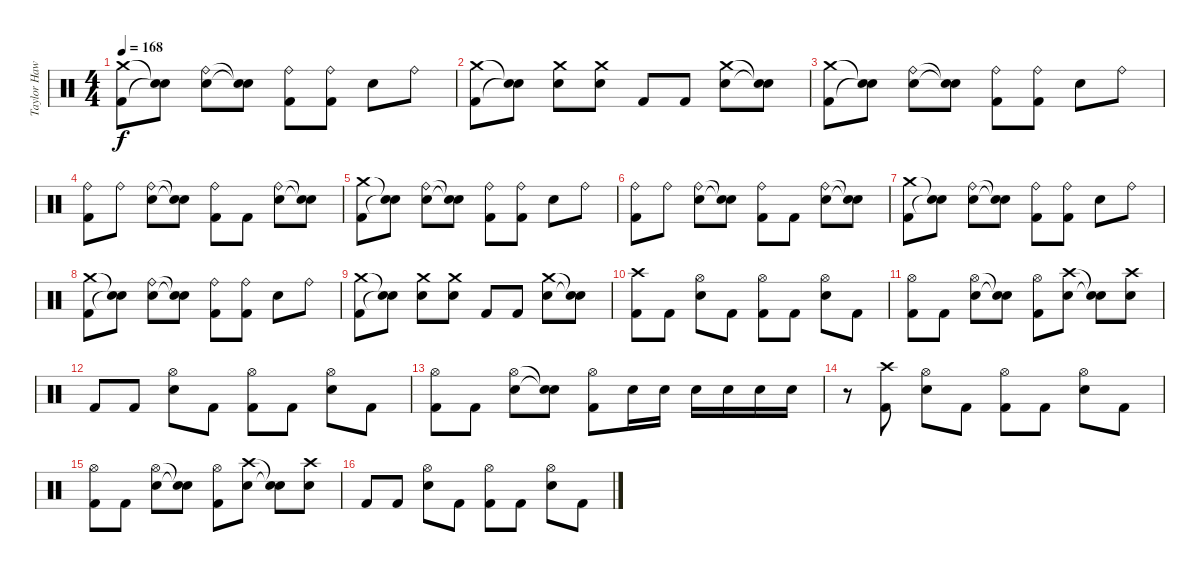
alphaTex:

\track ("Taylor Hawkins" "Taylor Haw") {instrument percussion}
\staff {score}
\articulation defaults
\ts (4 4)
\tempo 168
\clef neutral
\ks c
("Crash medium (hit)" "Kick (hit) 2").8{dy f} ("Snare (hit)"{t} "Snare (hit)"{t}).8 ("Ride (bell)" "Snare (hit) 2").8 ("Snare (hit)"{t} "Snare (hit)"{t}).8 ("Ride (bell)" "Kick (hit) 2").8 ("Ride (bell)" "Kick (hit) 2").8 "Snare (hit) 2".8 "Ride (bell)".8 |
("Crash medium (hit)" "Kick (hit) 2").8 ("Snare (hit)"{t} "Snare (hit)"{t}).8 ("Crash medium (hit)" "Snare (hit) 2").8 ("Crash medium (hit)" "Snare (hit) 2").8 "Kick (hit) 2".8 "Kick (hit) 2".8 ("Crash medium (hit)" "Snare (hit) 2").8 ("Snare (hit)"{t} "Snare (hit)"{t}).8 |
("Crash medium (hit)" "Kick (hit) 2").8 ("Snare (hit)"{t} "Snare (hit)"{t}).8 ("Ride (bell)" "Snare (hit) 2").8 ("Snare (hit)"{t} "Snare (hit)"{t}).8 ("Ride (bell)" "Kick (hit) 2").8 ("Ride (bell)" "Kick (hit) 2").8 "Snare (hit) 2".8 "Ride (bell)".8 |
("Ride (bell)" "Kick (hit) 2").8 "Ride (bell)".8 ("Ride (bell)" "Snare (hit) 2").8 ("Snare (hit)"{t} "Snare (hit)"{t}).8 ("Ride (bell)" "Kick (hit) 2").8 "Kick (hit) 2".8 ("Ride (bell)" "Snare (hit) 2").8 ("Snare (hit)"{t} "Snare (hit)"{t}).8 |
("Crash medium (hit)" "Kick (hit) 2").8 ("Snare (hit)"{t} "Snare (hit)"{t}).8 ("Ride (bell)" "Snare (hit) 2").8 ("Snare (hit)"{t} "Snare (hit)"{t}).8 ("Ride (bell)" "Kick (hit) 2").8 ("Ride (bell)" "Kick (hit) 2").8 "Snare (hit) 2".8 "Ride (bell)".8 |
("Ride (bell)" "Kick (hit) 2").8 "Ride (bell)".8 ("Ride (bell)" "Snare (hit) 2").8 ("Snare (hit)"{t} "Snare (hit)"{t}).8 ("Ride (bell)" "Kick (hit) 2").8 "Kick (hit) 2".8 ("Ride (bell)" "Snare (hit) 2").8 ("Snare (hit)"{t} "Snare (hit)"{t}).8 |
("Crash medium (hit)" "Kick (hit) 2").8 ("Snare (hit)"{t} "Snare (hit)"{t}).8 ("Ride (bell)" "Snare (hit) 2").8 ("Snare (hit)"{t} "Snare (hit)"{t}).8 ("Ride (bell)" "Kick (hit) 2").8 ("Ride (bell)" "Kick (hit) 2").8 "Snare (hit) 2".8 "Ride (bell)".8 |
("Crash medium (hit)" "Kick (hit) 2").8 ("Snare (hit)"{t} "Snare (hit)"{t}).8 ("Ride (bell)" "Snare (hit) 2").8 ("Snare (hit)"{t} "Snare (hit)"{t}).8 ("Ride (bell)" "Kick (hit) 2").8 ("Ride (bell)" "Kick (hit) 2").8 "Snare (hit) 2".8 "Ride (bell)".8 |
("Crash medium (hit)" "Kick (hit) 2").8 ("Snare (hit)"{t} "Snare (hit)"{t}).8 ("Crash medium (hit)" "Snare (hit) 2").8 ("Crash medium (hit)" "Snare (hit) 2").8 "Kick (hit) 2".8 "Kick (hit) 2".8 ("Crash medium (hit)" "Snare (hit) 2").8 ("Snare (hit)"{t} "Snare (hit)"{t}).8 |
("Crash high (hit)" "Kick (hit) 2").8 "Kick (hit) 2".8 ("Hi-Hat (open)" "Snare (hit) 2").8 "Kick (hit) 2".8 ("Hi-Hat (open)" "Kick (hit) 2").8 "Kick (hit) 2".8 ("Hi-Hat (open)" "Snare (hit) 2").8 "Kick (hit) 2".8 |
("Hi-Hat (open)" "Kick (hit) 2").8 "Kick (hit) 2".8 ("Hi-Hat (open)" "Snare (hit) 2").8 ("Snare (hit)"{t} "Snare (hit)"{t}).8 ("Hi-Hat (open)" "Kick (hit) 2").8 ("Crash high (hit)" "Snare (hit) 2").8 ("Snare (hit)"{t} "Snare (hit)"{t}).8 ("Crash high (hit)" "Snare (hit) 2").8 |
"Kick (hit) 2".8 "Kick (hit) 2".8 ("Hi-Hat (open)" "Snare (hit) 2").8 "Kick (hit) 2".8 ("Hi-Hat (open)" "Kick (hit) 2").8 "Kick (hit) 2".8 ("Hi-Hat (open)" "Snare (hit) 2").8 "Kick (hit) 2".8 |
("Hi-Hat (open)" "Kick (hit) 2").8 "Kick (hit) 2".8 ("Hi-Hat (open)" "Snare (hit) 2").8 ("Snare (hit)"{t} "Snare (hit)"{t}).8 ("Hi-Hat (open)" "Kick (hit) 2").8 "Snare (hit) 2".16 "Snare (hit) 2".16 "Snare (hit) 2".16 "Snare (hit) 2".16 "Snare (hit) 2".16 "Snare (hit) 2".16 |
r.8 ("Crash high (hit)" "Kick (hit) 2").8 ("Hi-Hat (open)" "Snare (hit) 2").8 "Kick (hit) 2".8 ("Hi-Hat (open)" "Kick (hit) 2").8 "Kick (hit) 2".8 ("Hi-Hat (open)" "Snare (hit) 2").8 "Kick (hit) 2".8 |
("Hi-Hat (open)" "Kick (hit) 2").8 "Kick (hit) 2".8 ("Hi-Hat (open)" "Snare (hit) 2").8 ("Snare (hit)"{t} "Snare (hit)"{t}).8 ("Hi-Hat (open)" "Kick (hit) 2").8 ("Crash high (hit)" "Snare (hit) 2").8 ("Snare (hit)"{t} "Snare (hit)"{t}).8 ("Crash high (hit)" "Snare (hit) 2").8 |
"Kick (hit) 2".8 "Kick (hit) 2".8 ("Hi-Hat (open)" "Snare (hit) 2").8 "Kick (hit) 2".8 ("Hi-Hat (open)" "Kick (hit) 2").8 "Kick (hit) 2".8 ("Hi-Hat (open)" "Snare (hit) 2").8 "Kick (hit) 2".8
